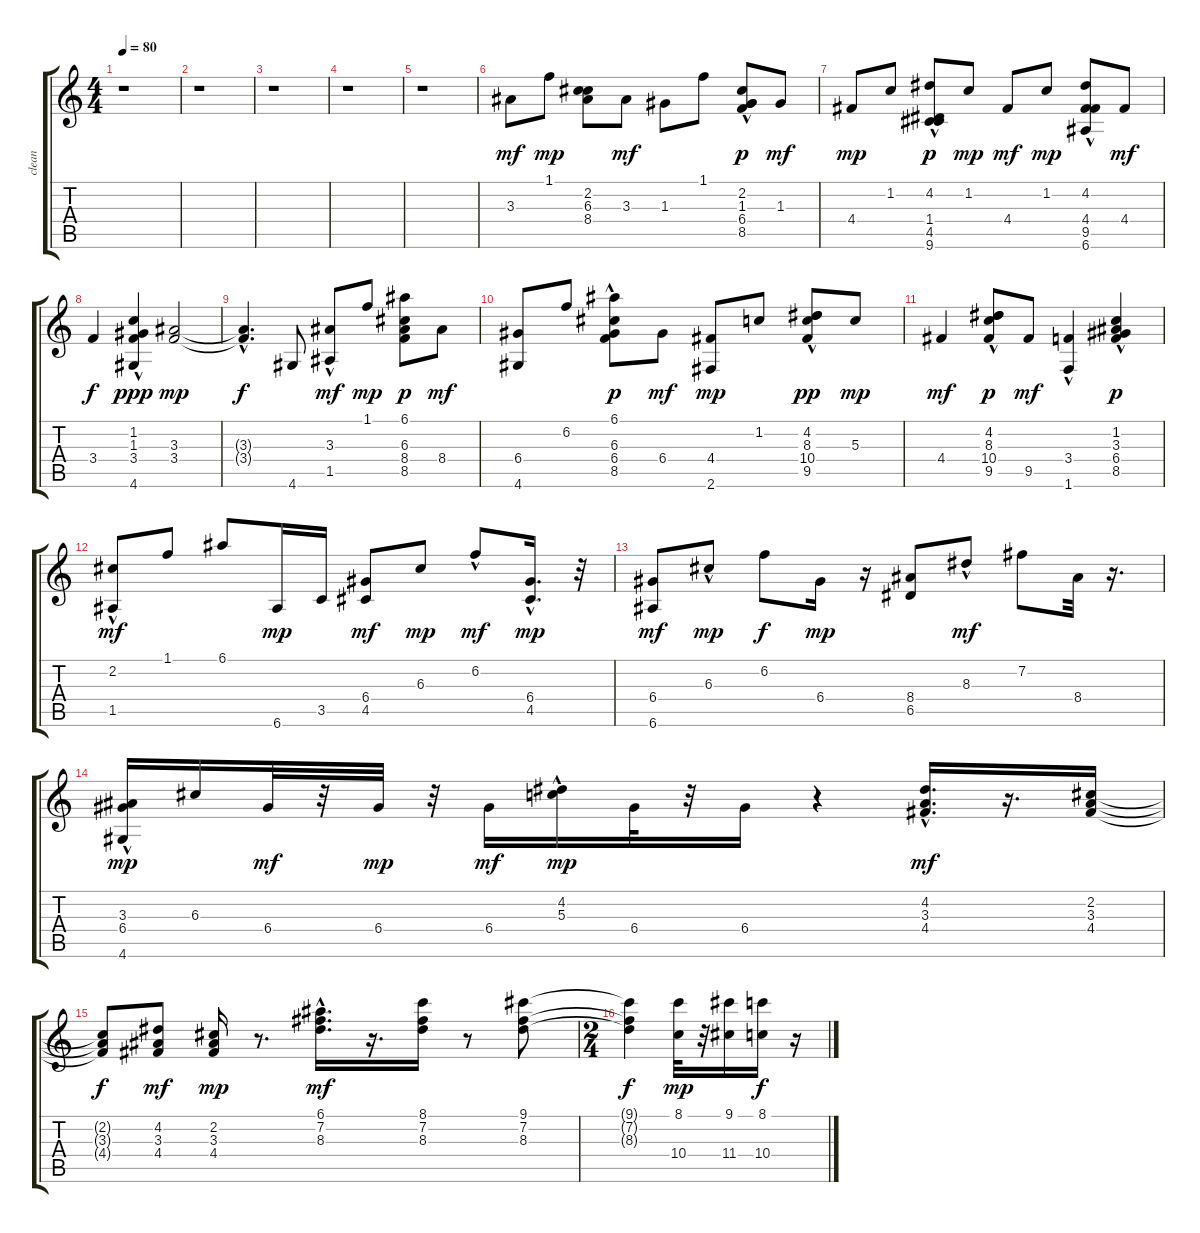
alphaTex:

\track ("clean" "clean") {instrument electricguitarclean}
\staff {score tabs}
\tuning (E4 B3 G3 D3 A2 E2) {hide}
\ts (4 4)
\tempo 80
\clef g2
\ks c
r.1{dy mf instrument electricguitarclean} |
r.1 |
r.1 |
r.1 |
r.1 |
3.3.8 1.1.8{dy mp} (2.2 6.3 8.4).8 3.3.8{dy mf} 1.3.8 1.1.8 (2.2 1.3 6.4 8.5{hac}).8{dy p} 1.3.8{dy mf} |
4.4.8{dy mp} 1.2.8 (4.2 1.4 4.5 9.6{hac}).8{dy p} 1.2.8{dy mp} 4.4.8{dy mf} 1.2.8{dy mp} (4.2 4.4 9.5{hac} 6.6{hac}).8 4.4.8{dy mf} |
3.4.4{dy f} (1.2 1.3 3.4{hac} 4.6).4{dy ppp} (3.3 3.4).2{dy mp} |
(3.3{hac t} 3.4{t}).4{d dy f} 4.6.8 (3.3 1.5{hac}).8{dy mf} 1.1.8{dy mp} (6.1 6.3 8.4 8.5).8{dy p} 8.4.8{dy mf} |
(6.4 4.6).8 6.2.8 (6.1 6.3 6.4 8.5{hac}).8{dy p} 6.4.8{dy mf} (4.4 2.6).8{dy mp} 1.2.8 (4.2{hac} 8.3{hac} 10.4 9.5).8{dy pp} 5.3.8{dy mp} |
4.4.4{dy mf} (4.2{hac} 8.3{hac} 10.4{hac} 9.5).8{dy p} 9.5.8{dy mf} (3.4 1.6{hac}).4 (1.2 3.3 6.4 8.5{hac}).4{dy p} |
(2.2{hac} 1.5).8{dy mf} 1.1.8 6.1.8 6.6.16{dy mp} 3.5.16 (6.4 4.5).8{dy mf} 6.3.8{dy mp} 6.2{hac}.8{dy mf} (6.4{hac} 4.5{hac}).16{d dy mp} r.32 |
(6.4 6.6).8{dy mf} 6.3{hac}.8{dy mp} 6.2.8{dy f} 6.4.16{dy mp} r.16 (8.4 6.5).8 8.3{hac}.8{dy mf} 7.2.8 8.4.32 r.16{d} |
(3.3{hac} 6.4 4.6{hac}).16{dy mp} 6.3.16 6.4.32{dy mf} r.32 6.4.32{dy mp} r.32 6.4.16{dy mf} (4.2{hac} 5.3).16{dy mp} 6.4.32 r.32 6.4.16 r.4 (4.2{hac} 3.3 4.4).16{d dy mf} r.16{d} (2.2 3.3 4.4).16 |
(2.2{t} 3.3{t} 4.4{t}).8{dy f} (4.2 3.3 4.4).8{dy mf} (2.2 3.3 4.4).16{dy mp} r.8{d} (6.1{hac} 7.2 8.3).16{d dy mf} r.16{d} (8.1 7.2 8.3).16 r.8 (9.1 7.2 8.3).8 |
\ts (2 4)
(9.1{t} 7.2{t} 8.3{t}).4{dy f} (8.1 10.4).32{dy mp} r.32 (9.1 11.4).16 (8.1 10.4).16{dy f} r.16
